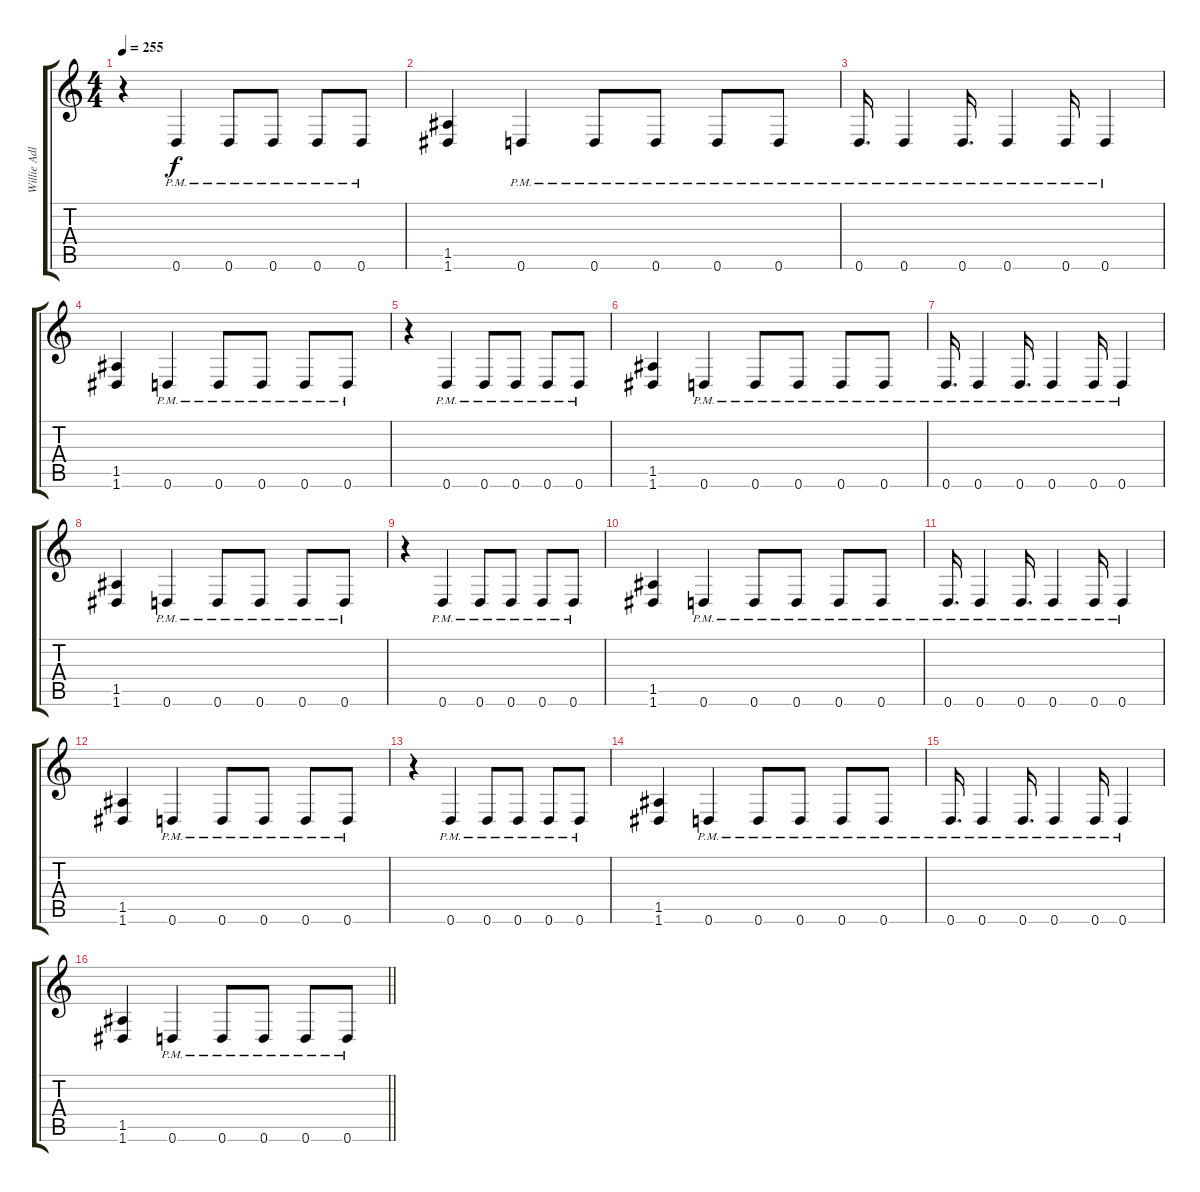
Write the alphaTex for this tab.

\track ("Willie Adler - Rhythm" "Willie Adl") {instrument distortionguitar}
\staff {score tabs}
\tuning (E4 B3 G3 D3 A2 D2) {hide}
\ts (4 4)
\tempo 255
\clef g2
\ks c
r.4{dy f} 0.6{pm}.4 0.6{pm}.8 0.6{pm}.8 0.6{pm}.8 0.6{pm}.8 |
(1.5 1.6).4 0.6{pm}.4 0.6{pm}.8 0.6{pm}.8 0.6{pm}.8 0.6{pm}.8 |
0.6{pm}.16{d} 0.6{pm}.4 0.6{pm}.16{d} 0.6{pm}.4 0.6{pm}.16 0.6{pm}.4 |
(1.5 1.6).4 0.6{pm}.4 0.6{pm}.8 0.6{pm}.8 0.6{pm}.8 0.6{pm}.8 |
r.4 0.6{pm}.4 0.6{pm}.8 0.6{pm}.8 0.6{pm}.8 0.6{pm}.8 |
(1.5 1.6).4 0.6{pm}.4 0.6{pm}.8 0.6{pm}.8 0.6{pm}.8 0.6{pm}.8 |
0.6{pm}.16{d} 0.6{pm}.4 0.6{pm}.16{d} 0.6{pm}.4 0.6{pm}.16 0.6{pm}.4 |
(1.5 1.6).4 0.6{pm}.4 0.6{pm}.8 0.6{pm}.8 0.6{pm}.8 0.6{pm}.8 |
r.4 0.6{pm}.4 0.6{pm}.8 0.6{pm}.8 0.6{pm}.8 0.6{pm}.8 |
(1.5 1.6).4 0.6{pm}.4 0.6{pm}.8 0.6{pm}.8 0.6{pm}.8 0.6{pm}.8 |
0.6{pm}.16{d} 0.6{pm}.4 0.6{pm}.16{d} 0.6{pm}.4 0.6{pm}.16 0.6{pm}.4 |
(1.5 1.6).4 0.6{pm}.4 0.6{pm}.8 0.6{pm}.8 0.6{pm}.8 0.6{pm}.8 |
r.4 0.6{pm}.4 0.6{pm}.8 0.6{pm}.8 0.6{pm}.8 0.6{pm}.8 |
(1.5 1.6).4 0.6{pm}.4 0.6{pm}.8 0.6{pm}.8 0.6{pm}.8 0.6{pm}.8 |
0.6{pm}.16{d} 0.6{pm}.4 0.6{pm}.16{d} 0.6{pm}.4 0.6{pm}.16 0.6{pm}.4 |
\barLineRight lightlight
(1.5 1.6).4 0.6{pm}.4 0.6{pm}.8 0.6{pm}.8 0.6{pm}.8 0.6{pm}.8
